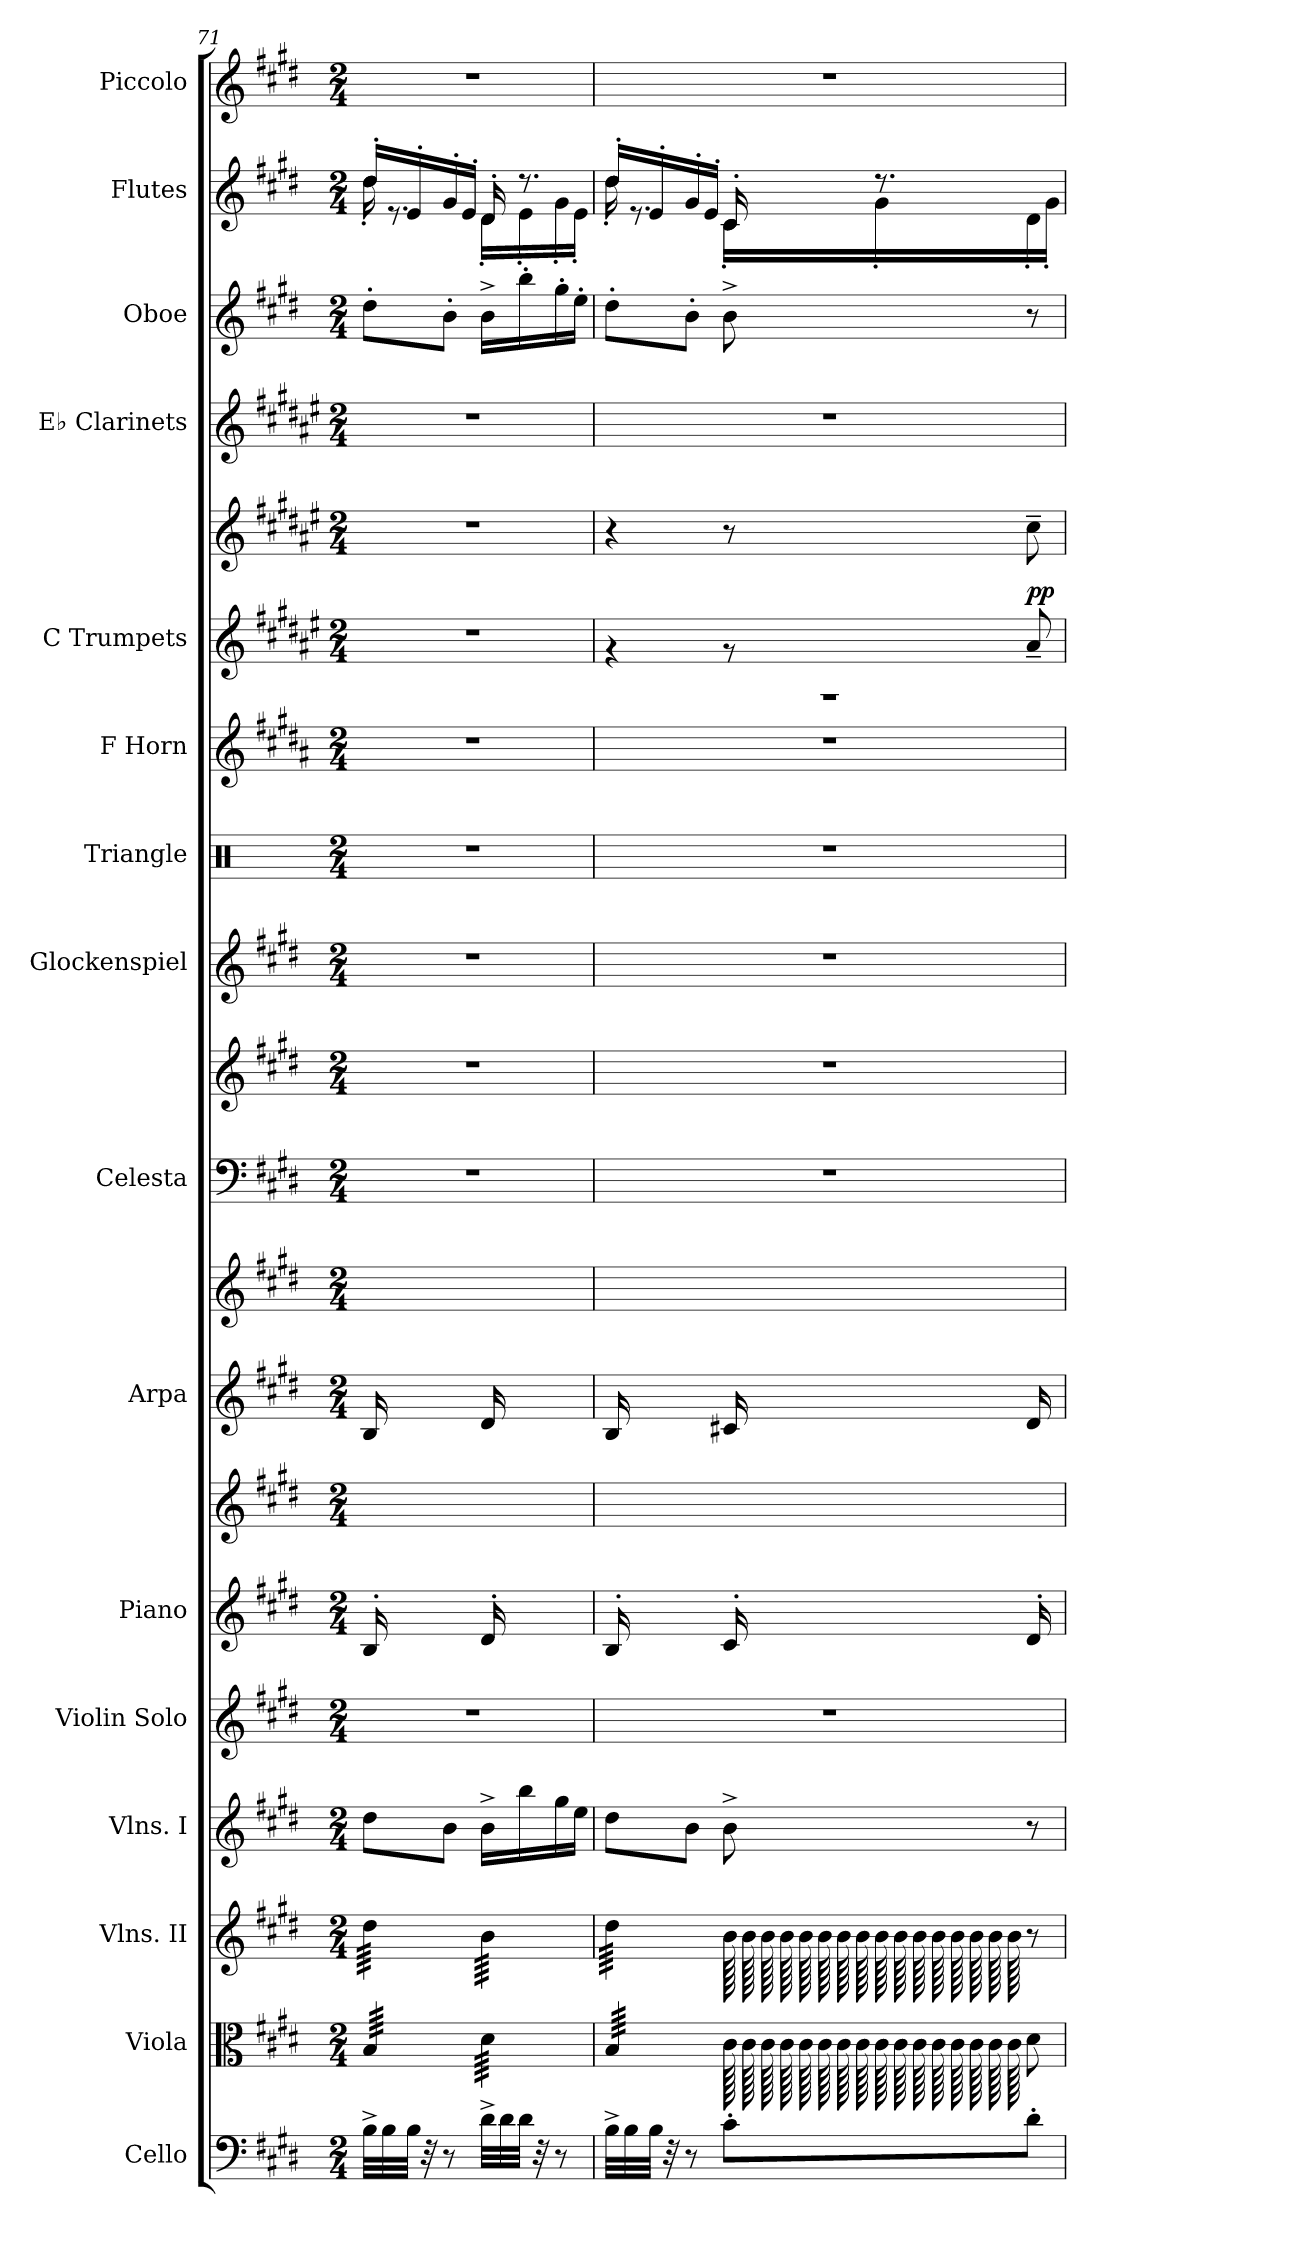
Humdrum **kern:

**kern	**kern	**kern	**kern	**kern	**kern	**kern	**kern	**kern	**kern	**kern	**kern	**kern	**kern	**kern	**kern	**dynam	**kern	**kern	**kern	**kern
*part16	*part15	*part14	*part13	*part12	*part11	*part11	*part10	*part10	*part9	*part9	*part8	*part7	*part6	*part5	*part5	*part5	*part4	*part3	*part2	*part1
*staff20	*staff19	*staff18	*staff17	*staff16	*staff15	*staff14	*staff13	*staff12	*staff11	*staff10	*staff9	*staff8	*staff7	*staff6	*staff5	*staff5/6	*staff4	*staff3	*staff2	*staff1
*I"Cello	*I"Viola	*I"Vlns. II	*I"Vlns. I	*I"Violin Solo	*I"Piano	*	*I"Arpa	*	*I"Celesta	*	*I"Glockenspiel	*I"Triangle	*I"F Horn	*I"C Trumpets	*	*	*I"E♭ Clarinets	*I"Oboe	*I"Flutes	*I"Piccolo
*	*	*I'Vlns. II	*I'Vlns. I	*I'Vln. solo	*I'Pno.	*	*I'Arpa	*	*I'Cel.	*	*I'Glock.	*I'Trgl.	*I'F Hn.	*I'C Tpt.	*	*	*I'E♭ Cl.	*I'Ob.	*I'Fl.	*I'Picc.
*clefF4	*clefC3	*clefG2	*clefG2	*clefG2	*clefG2	*clefG2	*clefG2	*clefG2	*clefF4	*clefG2	*clefG2	*clefX	*clefG2	*clefG2	*clefG2	*	*clefG2	*clefG2	*clefG2	*clefG2
*	*	*	*	*	*	*	*	*	*ITrd-7c-12	*ITrd-7c-12	*ITrd-14c-24	*	*ITrd4c7	*ITrd1c2	*ITrd1c2	*	*ITrd1c2	*	*	*ITrd-7c-12
*k[f#c#g#d#]	*k[f#c#g#d#]	*k[f#c#g#d#]	*k[f#c#g#d#]	*k[f#c#g#d#]	*k[f#c#g#d#]	*k[f#c#g#d#]	*k[f#c#g#d#]	*k[f#c#g#d#]	*k[f#c#g#d#]	*k[f#c#g#d#]	*k[f#c#g#d#]	*k[]	*k[f#c#g#d#]	*k[f#c#g#d#]	*k[f#c#g#d#]	*	*k[f#c#g#d#]	*k[f#c#g#d#]	*k[f#c#g#d#]	*k[f#c#g#d#]
*M2/4	*M2/4	*M2/4	*M2/4	*M2/4	*M2/4	*M2/4	*M2/4	*M2/4	*M2/4	*M2/4	*M2/4	*M2/4	*M2/4	*M2/4	*M2/4	*	*M2/4	*M2/4	*M2/4	*M2/4
=71	=71	=71	=71	=71	=71	=71	=71	=71	=71	=71	=71	=71	=71	=71	=71	=71	=71	=71	=71	=71
*	*	*	*	*	*^	*	*^	*	*	*	*	*	*	*	*	*	*	*	*^	*
*	*tremolo	*	*	*	*	*	*	*	*	*	*	*	*	*	*	*	*	*	*	*	*	*	*
*	*	*tremolo	*	*	*	*	*	*	*	*	*	*	*	*	*	*	*	*	*	*	*	*	*
32B^\LLL	64B/LLLL	64dd#\LLLL	8dd#\L	2r	16B'/LL	2ryy	16ryy	16B/LL	2ryy	16ryy	2r	2r	2r	2r	2r	2r	2r	.	2r	8dd#'\L	16dd#'/LL	16dd#'\	2r
.	64B/	64dd#\	.	.	.	.	.	.	.	.	.	.	.	.	.	.	.	.	.	.	.	.	.
32B\	64B/	64dd#\	.	.	.	.	.	.	.	.	.	.	.	.	.	.	.	.	.	.	.	.	.
.	64B/	64dd#\	.	.	.	.	.	.	.	.	.	.	.	.	.	.	.	.	.	.	.	.	.
32B\JJJ	64B/	64dd#\	.	.	8.ryy	.	16e'\	8.ryy	.	16e\	.	.	.	.	.	.	.	.	.	.	16e'/	8.re	.
.	64B/	64dd#\	.	.	.	.	.	.	.	.	.	.	.	.	.	.	.	.	.	.	.	.	.
32r	64B/	64dd#\	.	.	.	.	.	.	.	.	.	.	.	.	.	.	.	.	.	.	.	.	.
.	64B/	64dd#\	.	.	.	.	.	.	.	.	.	.	.	.	.	.	.	.	.	.	.	.	.
8r	64B/	64dd#\	8b\J	.	.	.	16g#'\	.	.	16a-X\	.	.	.	.	.	.	.	.	.	8b'\J	16g#'/	.	.
.	64B/	64dd#\	.	.	.	.	.	.	.	.	.	.	.	.	.	.	.	.	.	.	.	.	.
.	64B/	64dd#\	.	.	.	.	.	.	.	.	.	.	.	.	.	.	.	.	.	.	.	.	.
.	64B/	64dd#\	.	.	.	.	.	.	.	.	.	.	.	.	.	.	.	.	.	.	.	.	.
.	64B/	64dd#\	.	.	.	.	16e'\JJ	.	.	16e\JJ	.	.	.	.	.	.	.	.	.	.	16e'/JJ	.	.
.	64B/	64dd#\	.	.	.	.	.	.	.	.	.	.	.	.	.	.	.	.	.	.	.	.	.
.	64B/	64dd#\	.	.	.	.	.	.	.	.	.	.	.	.	.	.	.	.	.	.	.	.	.
.	64B/JJJJ	64dd#\JJJJ	.	.	.	.	.	.	.	.	.	.	.	.	.	.	.	.	.	.	.	.	.
32d#^\LLL	64d#\LLLL	64b\LLLL	16b^\LL	.	16d#'/LL	.	16ryy	16d#/LL	.	16ryy	.	.	.	.	.	.	.	.	.	16b^\LL	16d#'/	16d#'\LL	.
.	64d#\	64b\	.	.	.	.	.	.	.	.	.	.	.	.	.	.	.	.	.	.	.	.	.
32d#\	64d#\	64b\	.	.	.	.	.	.	.	.	.	.	.	.	.	.	.	.	.	.	.	.	.
.	64d#\	64b\	.	.	.	.	.	.	.	.	.	.	.	.	.	.	.	.	.	.	.	.	.
32d#\JJJ	64d#\	64b\	16bb\	.	8.ryy	.	16e'\	8.ryy	.	16e\	.	.	.	.	.	.	.	.	.	16bb'\	8.r	16e'\	.
.	64d#\	64b\	.	.	.	.	.	.	.	.	.	.	.	.	.	.	.	.	.	.	.	.	.
32r	64d#\	64b\	.	.	.	.	.	.	.	.	.	.	.	.	.	.	.	.	.	.	.	.	.
.	64d#\	64b\	.	.	.	.	.	.	.	.	.	.	.	.	.	.	.	.	.	.	.	.	.
8r	64d#\	64b\	16gg#\	.	.	.	16g#'\	.	.	16a-\	.	.	.	.	.	.	.	.	.	16gg#'\	.	16g#'\	.
.	64d#\	64b\	.	.	.	.	.	.	.	.	.	.	.	.	.	.	.	.	.	.	.	.	.
.	64d#\	64b\	.	.	.	.	.	.	.	.	.	.	.	.	.	.	.	.	.	.	.	.	.
.	64d#\	64b\	.	.	.	.	.	.	.	.	.	.	.	.	.	.	.	.	.	.	.	.	.
.	64d#\	64b\	16ee\JJ	.	.	.	16e'\JJ	.	.	16e\JJ	.	.	.	.	.	.	.	.	.	16ee'\JJ	.	16e'\JJ	.
.	64d#\	64b\	.	.	.	.	.	.	.	.	.	.	.	.	.	.	.	.	.	.	.	.	.
.	64d#\	64b\	.	.	.	.	.	.	.	.	.	.	.	.	.	.	.	.	.	.	.	.	.
.	64d#\JJJJ	64b\JJJJ	.	.	.	.	.	.	.	.	.	.	.	.	.	.	.	.	.	.	.	.	.
=72	=72	=72	=72	=72	=72	=72	=72	=72	=72	=72	=72	=72	=72	=72	=72	=72	=72	=72	=72	=72	=72	=72	=72
*	*	*	*	*	*	*	*	*	*	*	*	*	*	*	*	*^	*	*	*	*	*	*	*
32B^\LLL	64B/LLLL	64dd#\LLLL	8dd#\L	2r	16B'/LL	2ryy	16ryy	16B/LL	2ryy	16ryy	2r	2r	2r	2r	2r	2rF	4rg	4r	.	2r	8dd#'\L	16dd#'/LL	16dd#'\	2r
.	64B/	64dd#\	.	.	.	.	.	.	.	.	.	.	.	.	.	.	.	.	.	.	.	.	.	.
32B\	64B/	64dd#\	.	.	.	.	.	.	.	.	.	.	.	.	.	.	.	.	.	.	.	.	.	.
.	64B/	64dd#\	.	.	.	.	.	.	.	.	.	.	.	.	.	.	.	.	.	.	.	.	.	.
32B\JJJ	64B/	64dd#\	.	.	8.ryy	.	16e'\	8.ryy	.	16e\	.	.	.	.	.	.	.	.	.	.	.	16e'/	8.re	.
.	64B/	64dd#\	.	.	.	.	.	.	.	.	.	.	.	.	.	.	.	.	.	.	.	.	.	.
32r	64B/	64dd#\	.	.	.	.	.	.	.	.	.	.	.	.	.	.	.	.	.	.	.	.	.	.
.	64B/	64dd#\	.	.	.	.	.	.	.	.	.	.	.	.	.	.	.	.	.	.	.	.	.	.
8r	64B/	64dd#\	8b\J	.	.	.	16g#'\	.	.	16a-X\	.	.	.	.	.	.	.	.	.	.	8b'\J	16g#'/	.	.
.	64B/	64dd#\	.	.	.	.	.	.	.	.	.	.	.	.	.	.	.	.	.	.	.	.	.	.
.	64B/	64dd#\	.	.	.	.	.	.	.	.	.	.	.	.	.	.	.	.	.	.	.	.	.	.
.	64B/	64dd#\	.	.	.	.	.	.	.	.	.	.	.	.	.	.	.	.	.	.	.	.	.	.
.	64B/	64dd#\	.	.	.	.	16e'\JJ	.	.	16e\JJ	.	.	.	.	.	.	.	.	.	.	.	16e'/JJ	.	.
.	64B/	64dd#\	.	.	.	.	.	.	.	.	.	.	.	.	.	.	.	.	.	.	.	.	.	.
.	64B/	64dd#\	.	.	.	.	.	.	.	.	.	.	.	.	.	.	.	.	.	.	.	.	.	.
.	64B/JJJJ	64dd#\JJJJ	.	.	.	.	.	.	.	.	.	.	.	.	.	.	.	.	.	.	.	.	.	.
8c#'\L	128c#\LLLLL	128b\	8b^\	.	16c#'/LL	.	16ryy	16c#X/LL	.	16ryy	.	.	.	.	.	.	8rg	8r	.	.	8b^\	16c#'/	16c#'\LL	.
.	128c#\	128b\	.	.	.	.	.	.	.	.	.	.	.	.	.	.	.	.	.	.	.	.	.	.
.	128c#\	128b\	.	.	.	.	.	.	.	.	.	.	.	.	.	.	.	.	.	.	.	.	.	.
.	128c#\	128b\	.	.	.	.	.	.	.	.	.	.	.	.	.	.	.	.	.	.	.	.	.	.
.	128c#\	128b\	.	.	.	.	.	.	.	.	.	.	.	.	.	.	.	.	.	.	.	.	.	.
.	128c#\	128b\	.	.	.	.	.	.	.	.	.	.	.	.	.	.	.	.	.	.	.	.	.	.
.	128c#\	128b\	.	.	.	.	.	.	.	.	.	.	.	.	.	.	.	.	.	.	.	.	.	.
.	128c#\	128b\	.	.	.	.	.	.	.	.	.	.	.	.	.	.	.	.	.	.	.	.	.	.
.	128c#\	128b\	.	.	16ryy	.	16g#'\	16ryy	.	16a-\	.	.	.	.	.	.	.	.	.	.	.	8.r	16g#'\	.
.	128c#\	128b\	.	.	.	.	.	.	.	.	.	.	.	.	.	.	.	.	.	.	.	.	.	.
.	128c#\	128b\	.	.	.	.	.	.	.	.	.	.	.	.	.	.	.	.	.	.	.	.	.	.
.	128c#\	128b\	.	.	.	.	.	.	.	.	.	.	.	.	.	.	.	.	.	.	.	.	.	.
.	128c#\	128b\	.	.	.	.	.	.	.	.	.	.	.	.	.	.	.	.	.	.	.	.	.	.
.	128c#\	128b\	.	.	.	.	.	.	.	.	.	.	.	.	.	.	.	.	.	.	.	.	.	.
.	128c#\	128b\	.	.	.	.	.	.	.	.	.	.	.	.	.	.	.	.	.	.	.	.	.	.
.	128c#\	128b\	.	.	.	.	.	.	.	.	.	.	.	.	.	.	.	.	.	.	.	.	.	.
*	*	*Xtremolo	*	*	*	*	*	*	*	*	*	*	*	*	*	*	*	*	*	*	*	*	*	*
*	*Xtremolo	*	*	*	*	*	*	*	*	*	*	*	*	*	*	*	*	*	*	*	*	*	*	*
!	!	!	!	!	!	!	!	!	!	!	!	!	!	!	!	!	!	!	!LO:DY:a=2	!	!	!	!	!
!	!	!	!	!	!	!	!	!	!	!	!	!	!	!	!	!	!	!	!LO:DY:n=1:b	!	!	!	!	!
8d#'\J	8d#\J	8r	8r	.	16d#'/	.	16ryy	16d#/	.	16ryy	.	.	.	.	.	.	8g#~/	8b~\	p p	.	8r	.	16d#'\	.
.	.	.	.	.	16ryy	.	16g#'\JJ	16ryy	.	16a-\JJ	.	.	.	.	.	.	.	.	.	.	.	.	16g#'\JJ	.
*	*	*	*	*	*v	*v	*	*v	*v	*	*	*	*	*	*	*v	*v	*	*	*	*	*v	*v	*
=	=	=	=	=	=	=	=	=	=	=	=	=	=	=	=	=	=	=	=	=
*-	*-	*-	*-	*-	*-	*-	*-	*-	*-	*-	*-	*-	*-	*-	*-	*-	*-	*-	*-	*-
